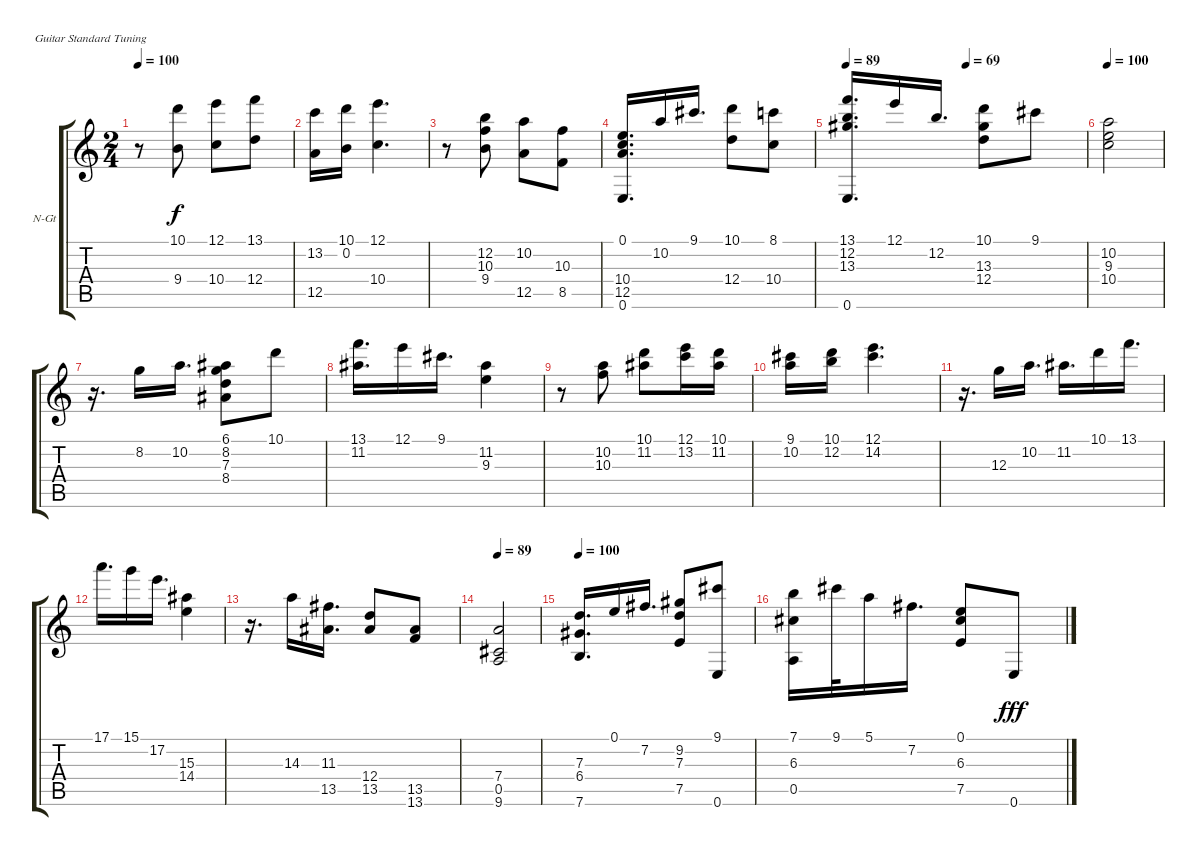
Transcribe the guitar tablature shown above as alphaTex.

\bracketExtendMode groupsimilarinstruments
\firstSystemTrackNameOrientation horizontal
\otherSystemsTrackNameOrientation horizontal
\track ("1st guitar" "N-Gt") {instrument acousticguitarnylon}
\staff {score tabs}
\tuning (E4 B3 G3 D3 A2 E2)
\ts (2 4)
\tempo 100
\clef g2
\ks c
r.8{dy f} (10.1 9.4).8 (12.1 10.4).8 (13.1 12.4).8 |
(13.2 12.5).16 (10.1 0.2).16 (12.1 10.4).4{d} |
r.8 (12.2 10.3 9.4).8 (10.2 12.5).8 (10.3 8.5).8 |
(0.1 10.4 12.5 0.6).16{d} 10.2.16 9.1.16{d} (10.1 12.4).8 (8.1 10.4).8 |
\tempo 89
\tempo (69 0.5)
(13.1 12.2 13.3 0.6).16{d} 12.1.16 12.2.16{d} (10.1 13.3 12.4).8 9.1.8 |
\tempo 100
(10.2 9.3 10.4).2 |
r.16{d} 8.2.16 10.2.16{d} (6.1 8.2 7.3 8.4).8 10.1.8 |
(13.1 11.2).16{d} 12.1.16 9.1.16{d} (11.2 9.3).4 |
r.8 (10.2 10.3).8 (10.1 11.2).8 (12.1 13.2).16 (10.1 11.2).16 |
(9.1 10.2).16 (10.1 12.2).16 (12.1 14.2).4{d} |
r.16{d} 12.3.16 10.2.16{d} 11.2.16{d} 10.1.16 13.1.16{d} |
17.1.16{d} 15.1.16 17.2.16{d} (15.3 14.4).4 |
r.16{d} 14.3.16 (11.3 13.5).16{d} (12.4 13.5).8 (13.5 13.6).8 |
\tempo 89
(7.4 0.5 9.6).2 |
\tempo 100
(7.3 6.4 7.6).16{d} 0.1.16 7.2.16{d} (9.2 7.3 7.5).8 (9.1 0.6).8 |
(7.1 6.3 0.5).16 9.1.32 5.1.16 7.2.16{d} (0.1 6.3 7.5).8 0.6.8{dy fff}
